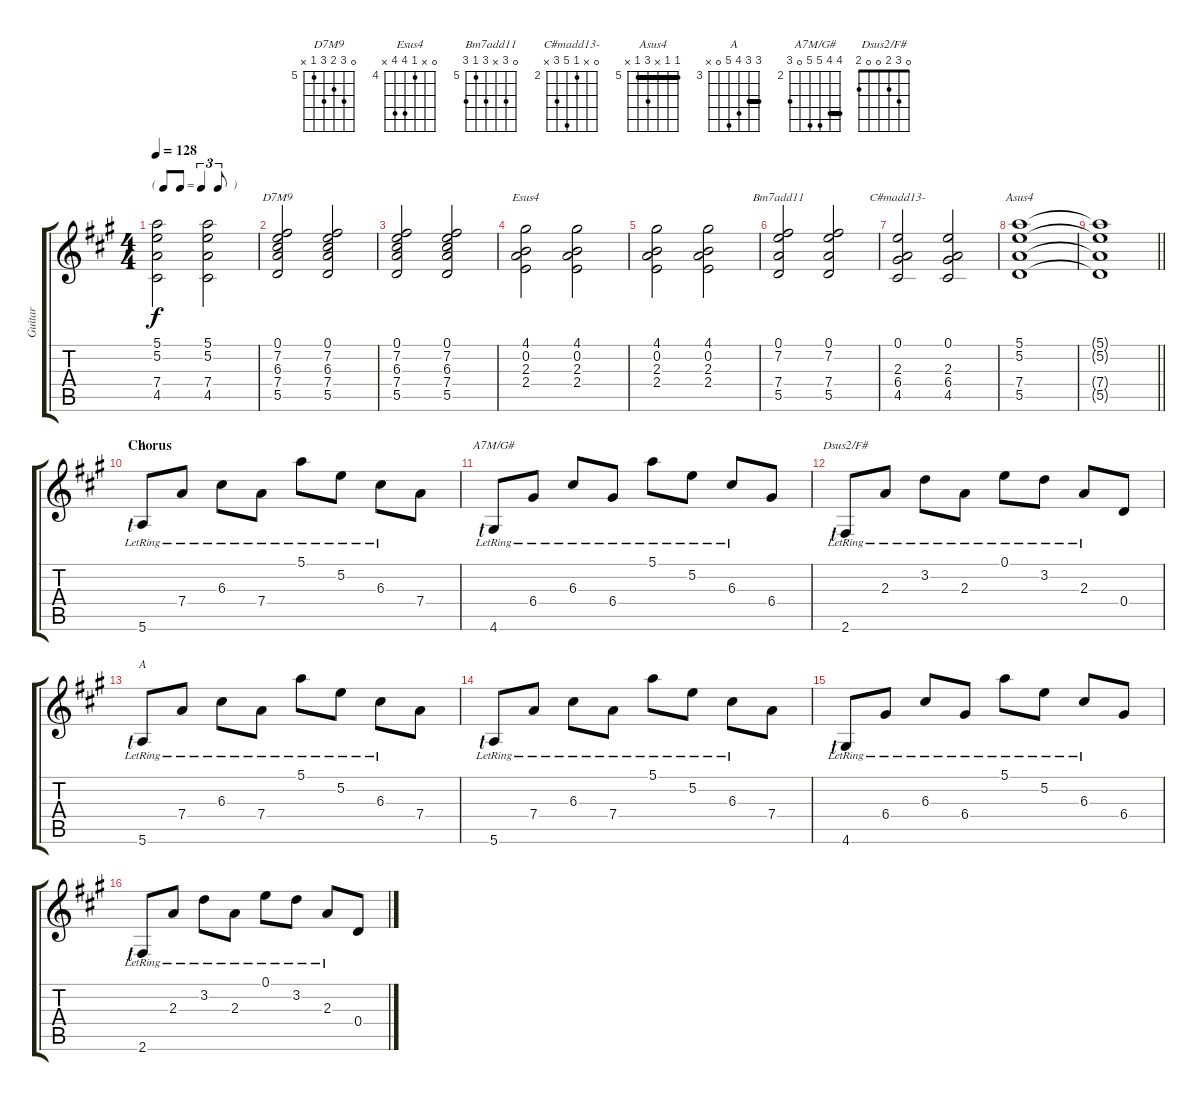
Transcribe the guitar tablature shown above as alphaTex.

\track ("Guitar" "Guitar") {instrument acousticguitarnylon}
\staff {score tabs}
\tuning (E4 B3 G3 D3 A2 E2) {hide}
\chord ("D7M9" 0 7 6 7 5 x) {firstfret 5}
\chord ("Esus4" 0 x 4 7 7 x) {firstfret 4}
\chord ("Bm7add11" 0 7 x 7 5 7) {firstfret 5}
\chord ("C#madd13-" 0 x 2 6 4 x) {firstfret 2}
\chord ("Asus4" 5 5 x 7 5 x) {firstfret 5 barre 5}
\chord ("A" 5 5 6 7 0 5) {firstfret 3 barre 5}
\chord ("A7M/G#" 5 5 6 6 0 4) {firstfret 2 barre 5}
\chord ("Dsus2/F#" 0 3 2 0 0 2)
\chord ("A" 5 5 6 7 0 x) {firstfret 3 barre 5}
\ts (4 4)
\tf triplet8th
\tempo 128
\clef g2
\ks a
(5.1 5.2 7.4 4.5).2{dy f} (5.1 5.2 7.4 4.5).2 |
(0.1 7.2 6.3 7.4 5.5).2{ch "D7M9"} (0.1 7.2 6.3 7.4 5.5).2 |
(0.1 7.2 6.3 7.4 5.5).2 (0.1 7.2 6.3 7.4 5.5).2 |
(4.1 0.2 2.3 2.4).2{ch "Esus4"} (4.1 0.2 2.3 2.4).2 |
(4.1 0.2 2.3 2.4).2 (4.1 0.2 2.3 2.4).2 |
(0.1 7.2 7.4 5.5).2{ch "Bm7add11"} (0.1 7.2 7.4 5.5).2 |
(0.1 2.3 6.4 4.5).2{ch "C#madd13-"} (0.1 2.3 6.4 4.5).2 |
(5.1 5.2 7.4 5.5).1{ch "Asus4"} |
\barLineRight lightlight
(5.1{t} 5.2{t} 7.4{t} 5.5{t}).1 |
\section ("" "Chorus")
5.6{lr lf 1}.8{ch "A"} 7.4{lr}.8 6.3{lr}.8 7.4{lr}.8 5.1{lr}.8 5.2{lr}.8 6.3{lr}.8 7.4.8 |
4.6{lr lf 1}.8{ch "A7M/G#"} 6.4{lr}.8 6.3{lr}.8 6.4{lr}.8 5.1{lr}.8 5.2{lr}.8 6.3{lr}.8 6.4.8 |
2.6{lr lf 1}.8{ch "Dsus2/F#"} 2.3{lr}.8 3.2{lr}.8 2.3{lr}.8 0.1{lr}.8 3.2{lr}.8 2.3{lr}.8 0.4.8 |
5.6{lr lf 1}.8{ch "A"} 7.4{lr}.8 6.3{lr}.8 7.4{lr}.8 5.1{lr}.8 5.2{lr}.8 6.3{lr}.8 7.4.8 |
5.6{lr lf 1}.8 7.4{lr}.8 6.3{lr}.8 7.4{lr}.8 5.1{lr}.8 5.2{lr}.8 6.3{lr}.8 7.4.8 |
4.6{lr lf 1}.8 6.4{lr}.8 6.3{lr}.8 6.4{lr}.8 5.1{lr}.8 5.2{lr}.8 6.3{lr}.8 6.4.8 |
2.6{lr lf 1}.8 2.3{lr}.8 3.2{lr}.8 2.3{lr}.8 0.1{lr}.8 3.2{lr}.8 2.3{lr}.8 0.4.8
